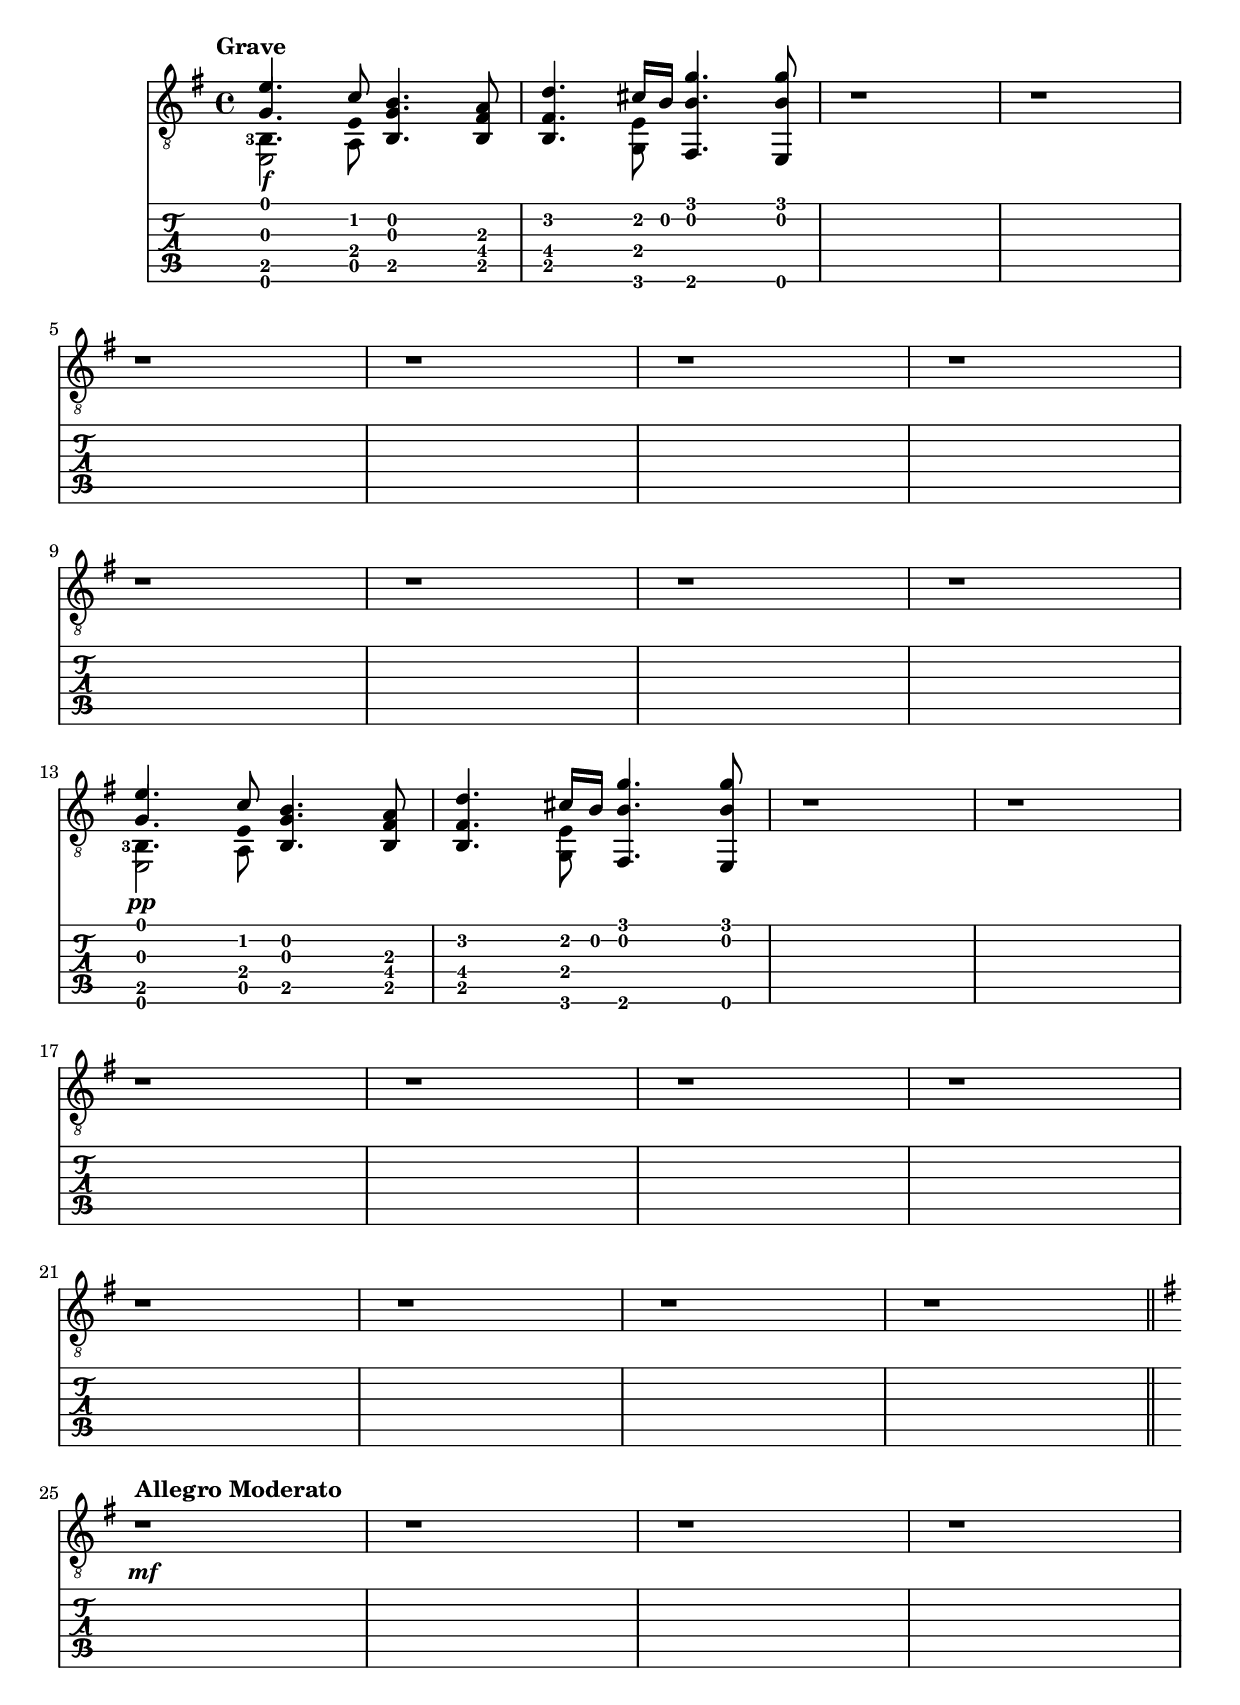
\version "2.22.2"

grave = {
  \key e \minor
  % BAR 1
  % chord 1 and 2
  <<
     \stemUp
     { <  e'        >     4.              <  c'        >     8 } \\ % voice 1 mi  do
     \stemUp
     { <  g         >     4.  \hide Stem  <  e         >     8 } \\ % voice 2 sol mi
     \stemDown
     \set fingeringOrientations = #'(left)
     { <  b,  -3    >     4.              <  a,        >     8 } \\ % voice 3 si  la
     { <  e,        >     2                                    } \\ % voice 4 mi
  >>
  % chord 3
  <<
     <<
       <  b         >     4.    % si
       <  g         >     4.    % sol
       <  b,        >     4.    % si
     >>
  >>
  % chord 4
  <<
     <<
       <  a         >     8     % la
       <  fis       >     8     % fa#
       <  b,        >     8     % si
     >>
  >>
  % BAR 2
  % chord 1
  <<
     <<
       <  d'        >     4.    % re
       <  fis       >     4.    % fa#
       <  b,        >     4.    % si
     >>
  >>
  % chord 2
  <<
     \stemUp
     { <  cis'      >     16              <  b         >     16 } \\ % voice 1 do#  si
     <<
       <  e         >     8                                          %         mi
       <  g,        >     8                                          %         sol
     >>
  >>
  % chord 3
  <<
     <<
       <  g'        >     4.    % sol
       <  b         >     4.    % si
       <  fis,      >     4.    % fa
     >>
  >>
  % chord 4
  <<
     <<
       <  g'        >     8     % sol
       <  b         >     8     % si
       <  e,        >     8     % mi
     >>
  >>
  % BAR 3
  <<
  	r1
  >>
  % BAR 4
  <<
  	r1
  >>
  \break
  % BAR 5
  <<
  	r1
  >>
  % BAR 6
  <<
  	r1
  >>
  % BAR 7
  <<
  	r1
  >>
  % BAR 8
  <<
  	r1
  >>
  \break
  % BAR 9
  <<
  	r1
  >>
  % BAR 10
  <<
  	r1
  >>
  % BAR 11
  <<
  	r1
  >>
  % BAR 12
  <<
  	r1
  >>
  \break
  % BAR 13
  % chord 1 and 2
  <<
     \stemUp
     { <  e'        >     4.              <  c'        >     8 } \\ % voice 1 mi  do
     \stemUp
     { <  g         >     4.  \hide Stem  <  e         >     8 } \\ % voice 2 sol mi
     \stemDown
     \set fingeringOrientations = #'(left)
     { <  b,  -3    >     4.              <  a,        >     8 } \\ % voice 3 si  la
     { <  e,        >     2                                    } \\ % voice 4 mi
  >>
  % chord 3
  <<
     <<
       <  b         >     4.    % si
       <  g         >     4.    % sol
       <  b,        >     4.    % si
     >>
  >>
  % chord 4
  <<
     <<
       <  a         >     8     % la
       <  fis       >     8     % fa#
       <  b,        >     8     % si
     >>
  >>
  % BAR 14
  % chord 1
  <<
     <<
       <  d'        >     4.    % re
       <  fis       >     4.    % fa#
       <  b,        >     4.    % si
     >>
  >>
  % chord 2
  <<
     \stemUp
     { <  cis'      >     16              <  b         >     16 } \\ % voice 1 do#  si
     <<
       <  e         >     8                                          %         mi
       <  g,        >     8                                          %         sol
     >>
  >>
  % chord 3
  <<
     <<
       <  g'        >     4.    % sol
       <  b         >     4.    % si
       <  fis,      >     4.    % fa
     >>
  >>
  % chord 4
  <<
     <<
       <  g'        >     8     % sol
       <  b         >     8     % si
       <  e,        >     8     % mi
     >>
  >>
  % BAR 15
  <<
  	r1
  >>
  % BAR 16
  <<
  	r1
  >>
  \break
  % BAR 17
  <<
  	r1
  >>
  % BAR 18
  <<
  	r1
  >>
  % BAR 19
  <<
  	r1
  >>
  % BAR 20
  <<
  	r1
  >>
  \break
  % BAR 21
  <<
  	r1
  >>
  % BAR 22
  <<
  	r1
  >>
  % BAR 23
  <<
  	r1
  >>
  % BAR 24
  <<
  	r1
  >>
  \break
}

allegro_moderato = {
  \key e \minor
  % BAR 25
  <<
  	r1
  >>
  % BAR 26
  <<
  	r1
  >>
  % BAR 27
  <<
  	r1
  >>
  % BAR 28
  <<
  	r1
  >>
  \break
}

Piano = #(make-dynamic-script #{ \markup \text "pp" #})
Mezzoforte = #(make-dynamic-script #{ \markup \text "mf" #})
Forte = #(make-dynamic-script #{ \markup \text "f" #})

\book {
  \header {
    title = ""
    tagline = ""
  }
  \score {
    <<
      \new Staff {
        \tempo \markup "Grave"
      	\clef "treble_8"
        \grave
        \bar "||"
        \tempo \markup "Allegro Moderato"
        \allegro_moderato
      }
      \new Dynamics {
      	s1\Forte
        s1
        s1
        s1
        s1
        s1
        s1
        s1
        s1
        s1
        s1
        s1
      	s1\Piano
        s1
        s1
        s1
        s1
        s1
        s1
        s1
        s1
        s1
        s1
        s1
      	s1\Mezzoforte
      }
      \new TabStaff {
        \grave
        \allegro_moderato
      }
    >>
  }
}

